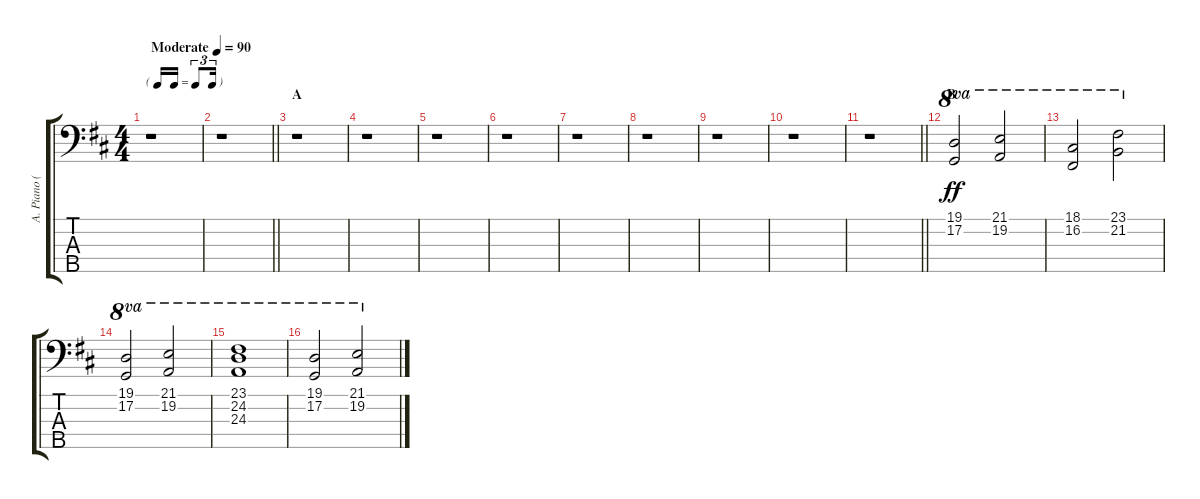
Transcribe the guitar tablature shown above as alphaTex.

\track ("A. Piano (Left Hand)" "A. Piano (") {instrument acousticgrandpiano}
\staff {score tabs}
\tuning (G2 D2 A1 E1 B0) {hide}
\ts (4 4)
\tf triplet16th
\tempo (90 "Moderate")
\clef f4
\ks d
r.1{dy ff instrument acousticgrandpiano} |
\barLineRight lightlight
r.1 |
\section ("" "A")
r.1 |
r.1 |
r.1 |
r.1 |
r.1 |
r.1 |
r.1 |
r.1 |
\barLineRight lightlight
r.1 |
\section ("" "B")
(19.1 17.2).2{ot 8va} (21.1 19.2).2{ot 8va} |
(18.1 16.2).2{ot 8va} (23.1 21.2).2{ot 8va} |
(19.1 17.2).2{ot 8va} (21.1 19.2).2{ot 8va} |
(23.1 24.2 24.3).1{ot 8va} |
(19.1 17.2).2{ot 8va} (21.1 19.2).2{ot 8va}
